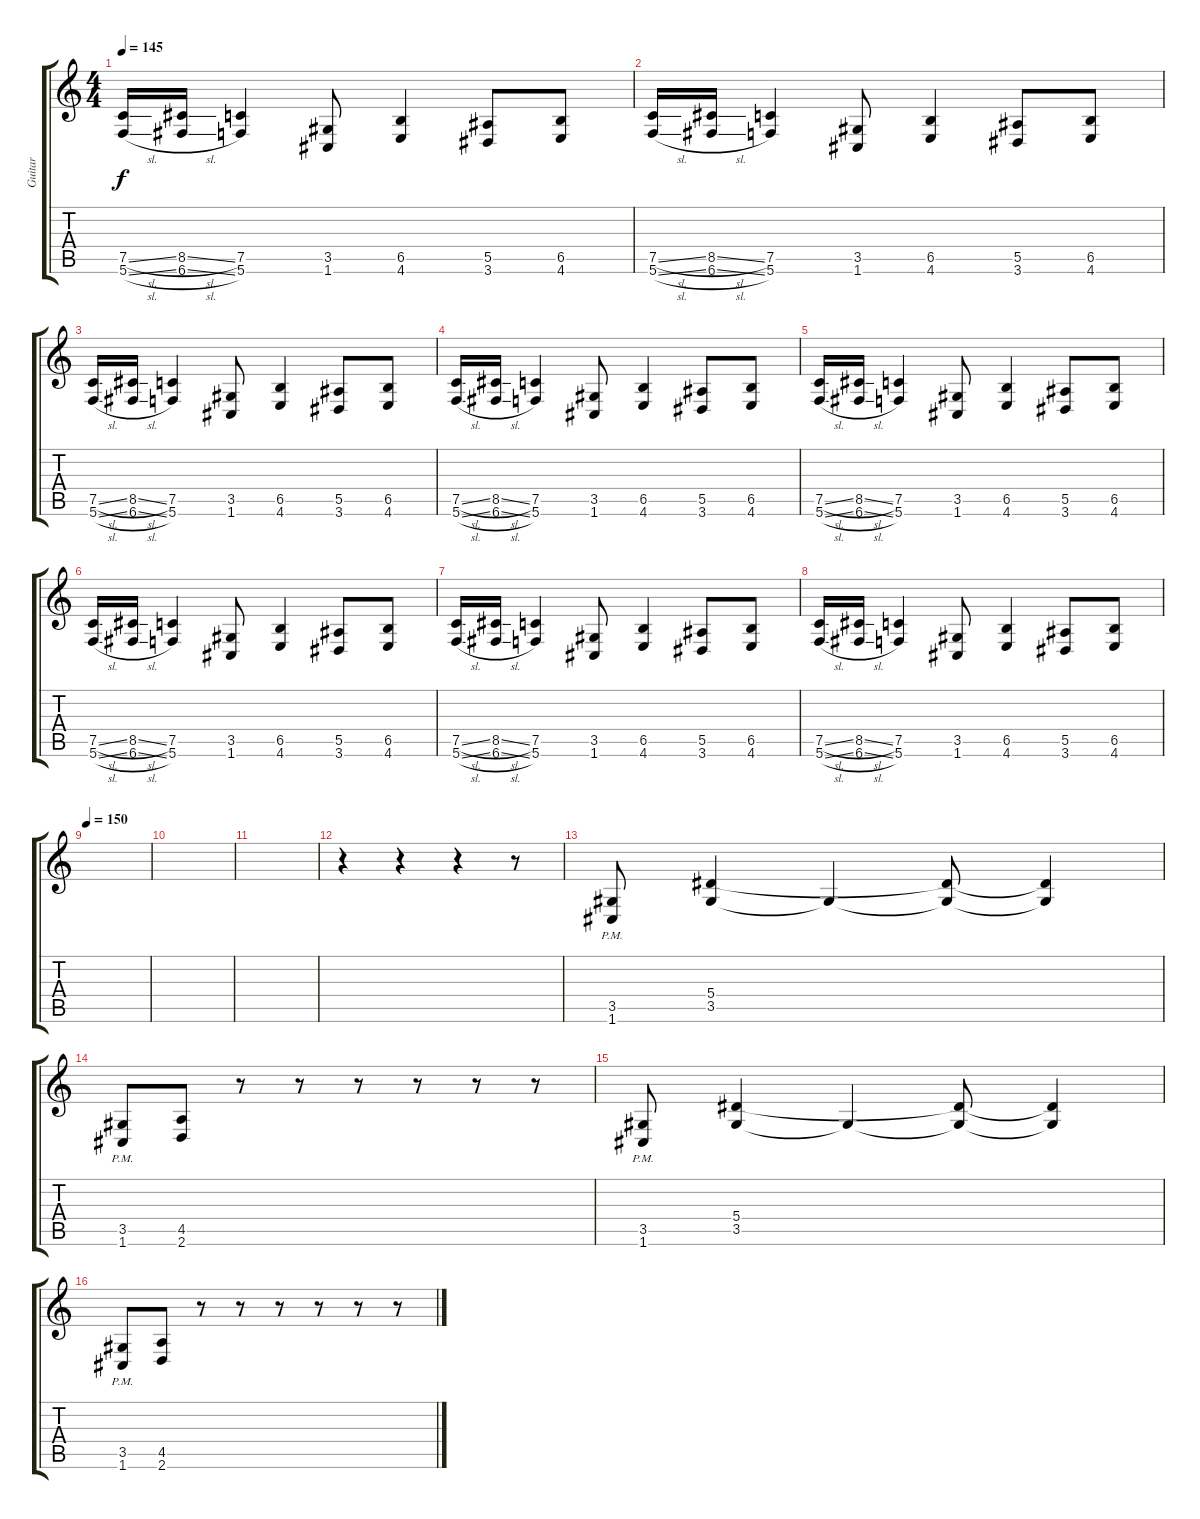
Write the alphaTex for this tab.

\track ("Guitar" "Guitar") {instrument overdrivenguitar}
\staff {score tabs}
\tuning (C4 G3 Eb3 Bb2 F2 C2) {hide}
\ts (4 4)
\tempo 145
\clef g2
\ks c
(7.5{sl} 5.6{sl}).16{dy f} (8.5{sl} 6.6{sl}).16 (7.5 5.6).4 (3.5 1.6).8 (6.5 4.6).4 (5.5 3.6).8 (6.5 4.6).8 |
(7.5{sl} 5.6{sl}).16 (8.5{sl} 6.6{sl}).16 (7.5 5.6).4 (3.5 1.6).8 (6.5 4.6).4 (5.5 3.6).8 (6.5 4.6).8 |
(7.5{sl} 5.6{sl}).16 (8.5{sl} 6.6{sl}).16 (7.5 5.6).4 (3.5 1.6).8 (6.5 4.6).4 (5.5 3.6).8 (6.5 4.6).8 |
(7.5{sl} 5.6{sl}).16 (8.5{sl} 6.6{sl}).16 (7.5 5.6).4 (3.5 1.6).8 (6.5 4.6).4 (5.5 3.6).8 (6.5 4.6).8 |
(7.5{sl} 5.6{sl}).16 (8.5{sl} 6.6{sl}).16 (7.5 5.6).4 (3.5 1.6).8 (6.5 4.6).4 (5.5 3.6).8 (6.5 4.6).8 |
(7.5{sl} 5.6{sl}).16 (8.5{sl} 6.6{sl}).16 (7.5 5.6).4 (3.5 1.6).8 (6.5 4.6).4 (5.5 3.6).8 (6.5 4.6).8 |
(7.5{sl} 5.6{sl}).16 (8.5{sl} 6.6{sl}).16 (7.5 5.6).4 (3.5 1.6).8 (6.5 4.6).4 (5.5 3.6).8 (6.5 4.6).8 |
(7.5{sl} 5.6{sl}).16 (8.5{sl} 6.6{sl}).16 (7.5 5.6).4 (3.5 1.6).8 (6.5 4.6).4 (5.5 3.6).8 (6.5 4.6).8 |
\tempo 150
|
|
|
r.4 r.4 r.4 r.8 |
(3.5{pm} 1.6{pm}).8 (5.4 3.5).4 3.5{t}.4 (5.4{t} 3.5{t}).8 (5.4{t} 3.5{t}).4 |
(3.5{pm} 1.6{pm}).8 (4.5 2.6).8 r.8 r.8 r.8 r.8 r.8 r.8 |
(3.5{pm} 1.6{pm}).8 (5.4 3.5).4 3.5{t}.4 (5.4{t} 3.5{t}).8 (5.4{t} 3.5{t}).4 |
(3.5{pm} 1.6{pm}).8 (4.5 2.6).8 r.8 r.8 r.8 r.8 r.8 r.8
